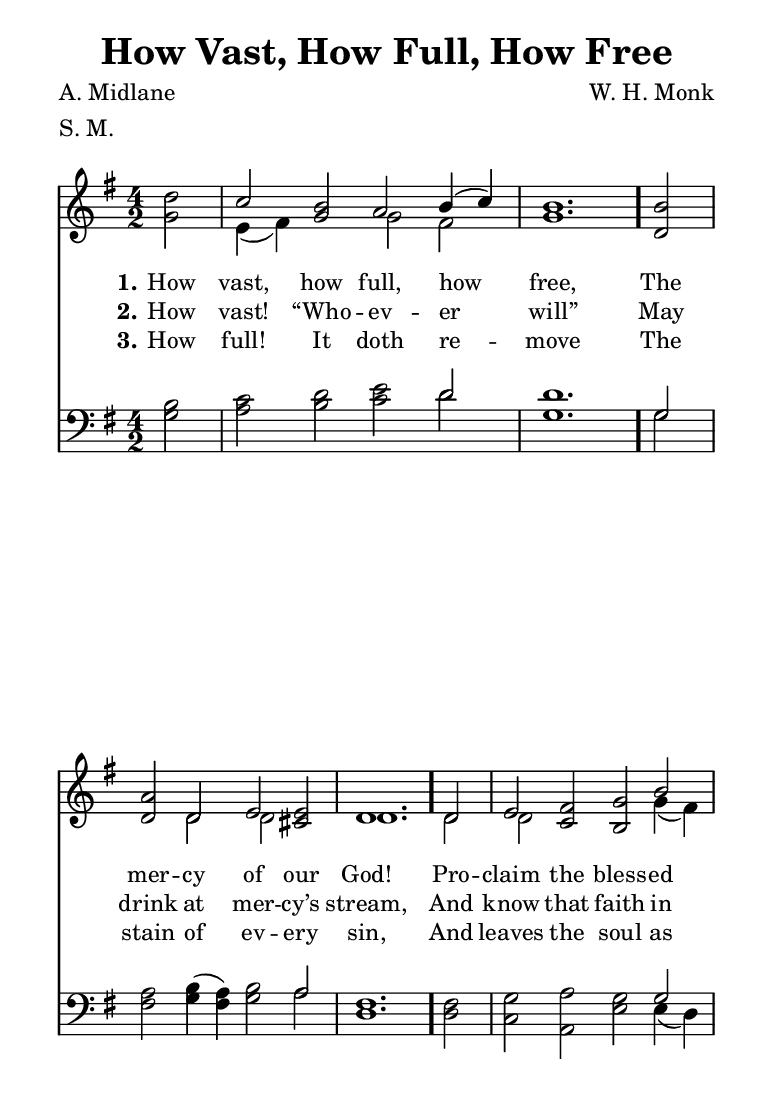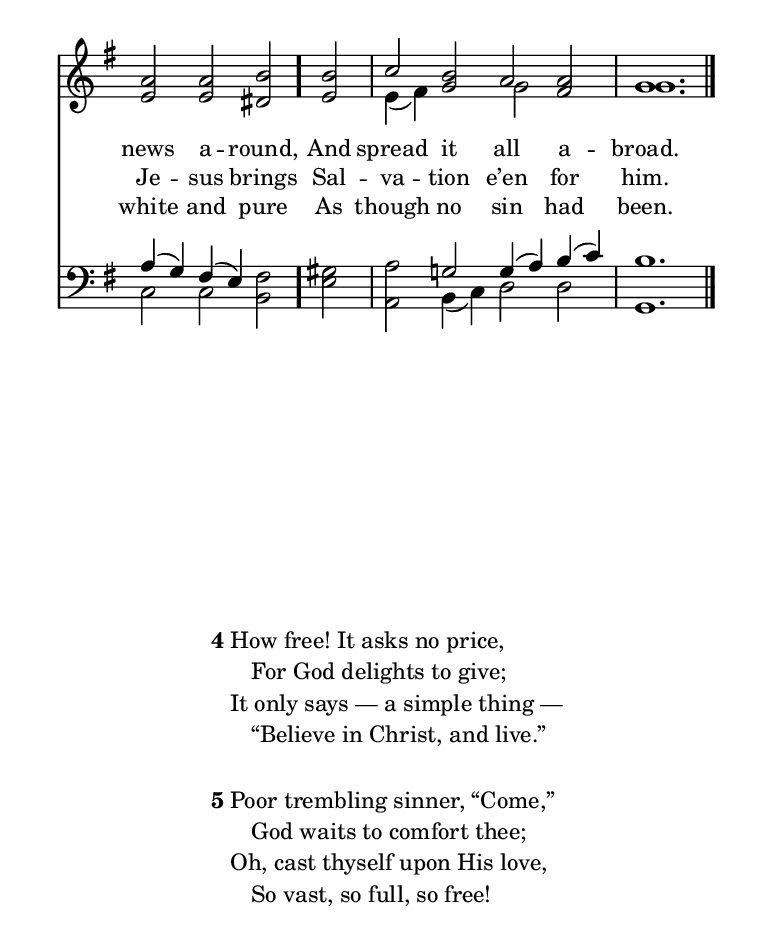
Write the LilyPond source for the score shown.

\include "common/global.ily"
\paper {
  \include "common/paper.ily"
  ragged-last-bottom = ##t
  system-count = #(cond (is-eogsized 2) (#t #f))
}

\header{
  %gospel
  hymnnumber = "141"
  title = "How Vast, How Full, How Free"
  tunename = "St. Ethelwald"
  meter = "S. M."
  poet = "A. Midlane"
  composer = "W. H. Monk"
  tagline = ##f
}

% for fermata in MIDI
ta = { \tempo 2=80 }
tb = { \tempo 2=40 }

global = {
  \include "common/overrides.ily"
  \override Staff.TimeSignature.style = #'numbered
  \time 4/2
  \override Score.MetronomeMark.transparent = ##t % hide all fermata changes too
  \ta
  \key g \major
  \partial 2
  \autoBeamOff
}

notesSoprano = {
\global
\relative c'' {

  d2 | c b a b4( c) | b1.
  b2 | a d, e e | d1.
  d2 | e fis g b | a a b
  b2 | c b a a | g1.

  \bar "|."

}
}

notesAlto = {
\global
\relative e' {

  g2 | e4( fis) g2 g fis | g1.
  d2 | d d d cis | d1.
  d2 | d c b g'4( fis) | e2 e dis
  e2 | e4( fis) g2 g fis | g1.

}
}

notesTenor = {
\global
\relative a {

  b2 | c d e d | d1.
  g,2 | a b4( a) b2 a | fis1.
  fis2 | g a g g | a4( g) fis( e) fis2
  gis2 | a g! g4( a) b( c) | b1.

}
}

notesBass = {
\global
\relative f {

  g2 | a b c d | g,1.
  g2 | fis g4( fis) g2 a | d,1.
  d2 | c a e' e4( d) | c2 c b
  e2 | a, b4( c) d2 d | g,1.

}
}

wordsA = \lyricmode {
\set stanza = "1."

How vast, how full, how free, \bar "."
The mer -- cy of our God! \bar "." \eogbreak
Pro -- claim the bless -- ed news a -- round, \bar "."
And spread it all a -- broad. \bar "."

}

wordsB = \lyricmode {
\set stanza = "2."

How vast! “Who -- ev -- er will”
May drink at mer -- cy’s stream,
And know that faith in Je -- sus brings
Sal -- va -- tion e’en for him.

}

wordsC = \lyricmode {
\set stanza = "3."

How full! It doth re -- move
The stain of ev -- ery sin,
And leaves the soul as white and pure
As though no sin had been.

}

wordsD = \markuplist {

\line { How free! It asks no price, }
\line { { \hspace #2 } For God delights to give; }
\line { It only says — a simple thing — }
\line { { \hspace #2 } “Believe in Christ, and live.” }

}

wordsE = \markuplist {

\line { Poor trembling sinner, “Come,” }
\line { { \hspace #2 } God waits to comfort thee; }
\line { Oh, cast thyself upon His love, }
\line { { \hspace #2 } So vast, so full, so free! }

}

\score {
  \context ChoirStaff <<
    \context Staff = upper <<
      \set Staff.autoBeaming = ##f
      \set ChoirStaff.systemStartDelimiter = #'SystemStartBar
      \set ChoirStaff.printPartCombineTexts = ##f
      \partcombine #'(2 . 11) \notesSoprano \notesAlto
      \context NullVoice = sopranos { \voiceOne << \notesSoprano >> }
      \context Lyrics = one   \lyricsto sopranos \wordsA
      \context Lyrics = two   \lyricsto sopranos \wordsB
      \context Lyrics = three \lyricsto sopranos \wordsC
    >>
    \context Staff = men <<
      \set Staff.autoBeaming = ##f
      \clef bass
      \set ChoirStaff.printPartCombineTexts = ##f
      \partcombine #'(2 . 11) \notesTenor \notesBass
    >>
  >>
  \layout {
    \include "common/layout.ily"
  }
  \midi{
    \include "common/midi.ily"
  }
}

\noPageBreak

\markup { \fill-line { \column {
  \line{ \bold 4 \column { \wordsD } } \combine \null \vspace #1
  \line{ \bold 5 \column { \wordsE } } \combine \null \vspace #1
} } }

\version "2.19.49"  % necessary for upgrading to future LilyPond versions.

% vi:set et ts=2 sw=2 ai nocindent syntax=lilypond:
